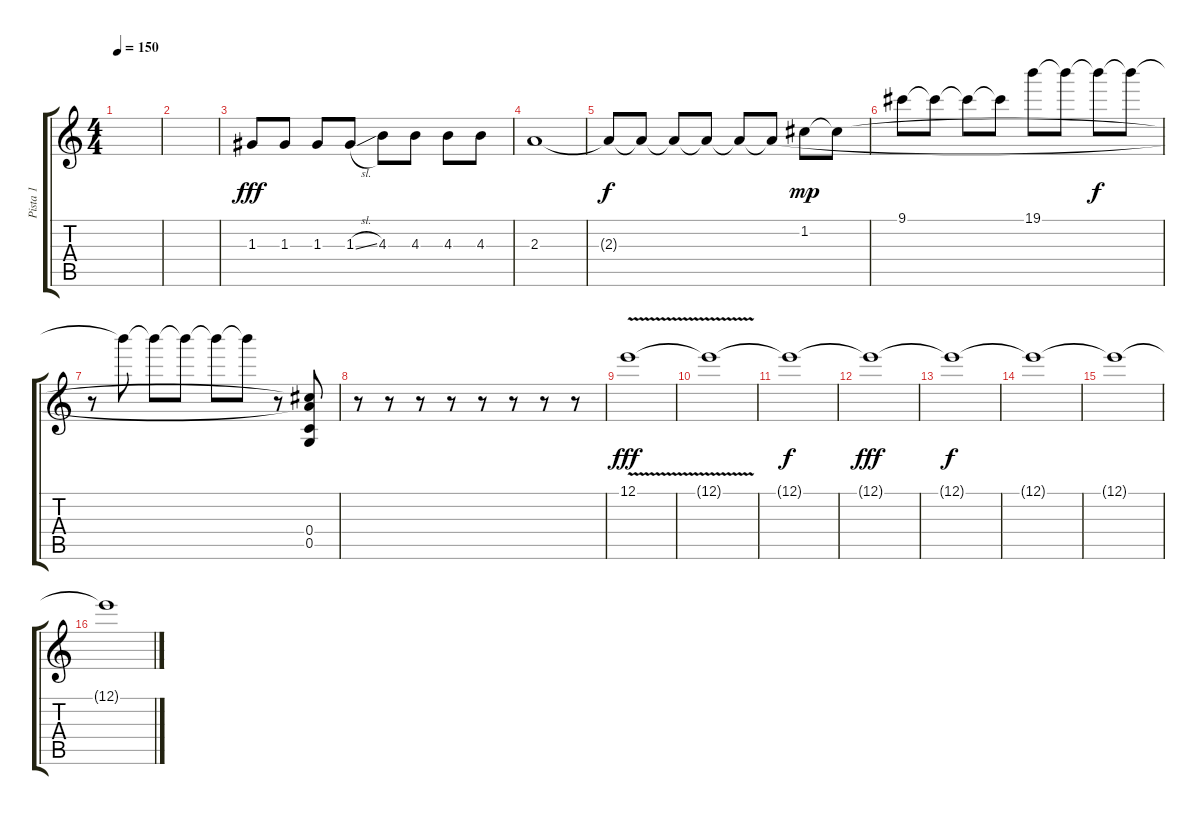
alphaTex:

\track ("Pista 1" "Pista 1") {instrument overdrivenguitar}
\staff {score tabs}
\tuning (E4 C4 G3 C3 G2 C2) {hide}
\ts (4 4)
\tempo 150
\clef g2
\ks c
|
|
1.3.8{dy fff volume 16 instrument distortionguitar} 1.3.8 1.3.8 1.3{sl}.8 4.3.8 4.3.8 4.3.8 4.3.8 |
2.3.1 |
2.3{t}.8{dy f} 2.3{t}.8 2.3{t}.8 2.3{t}.8 2.3{t}.8 2.3{t}.8 1.2.8{dy mp} 1.2{t}.8 |
9.1.8 9.1{t}.8 9.1{t}.8 9.1{t}.8 19.1.8 19.1{t}.8 19.1{t}.8{dy f} 19.1{t}.8 |
r.8 19.1{t}.8 19.1{t}.8 19.1{t}.8 19.1{t}.8 19.1{t}.8 r.8 (1.2{t} 2.3{t} 0.4 0.5).8 |
r.8 r.8 r.8 r.8 r.8 r.8 r.8 r.8 |
12.1{v}.1{dy fff instrument distortionguitar} |
12.1{t}.1 |
12.1{t}.1{dy f} |
12.1{t}.1{dy fff} |
12.1{t}.1{dy f} |
12.1{t}.1 |
12.1{t}.1 |
12.1{t}.1
